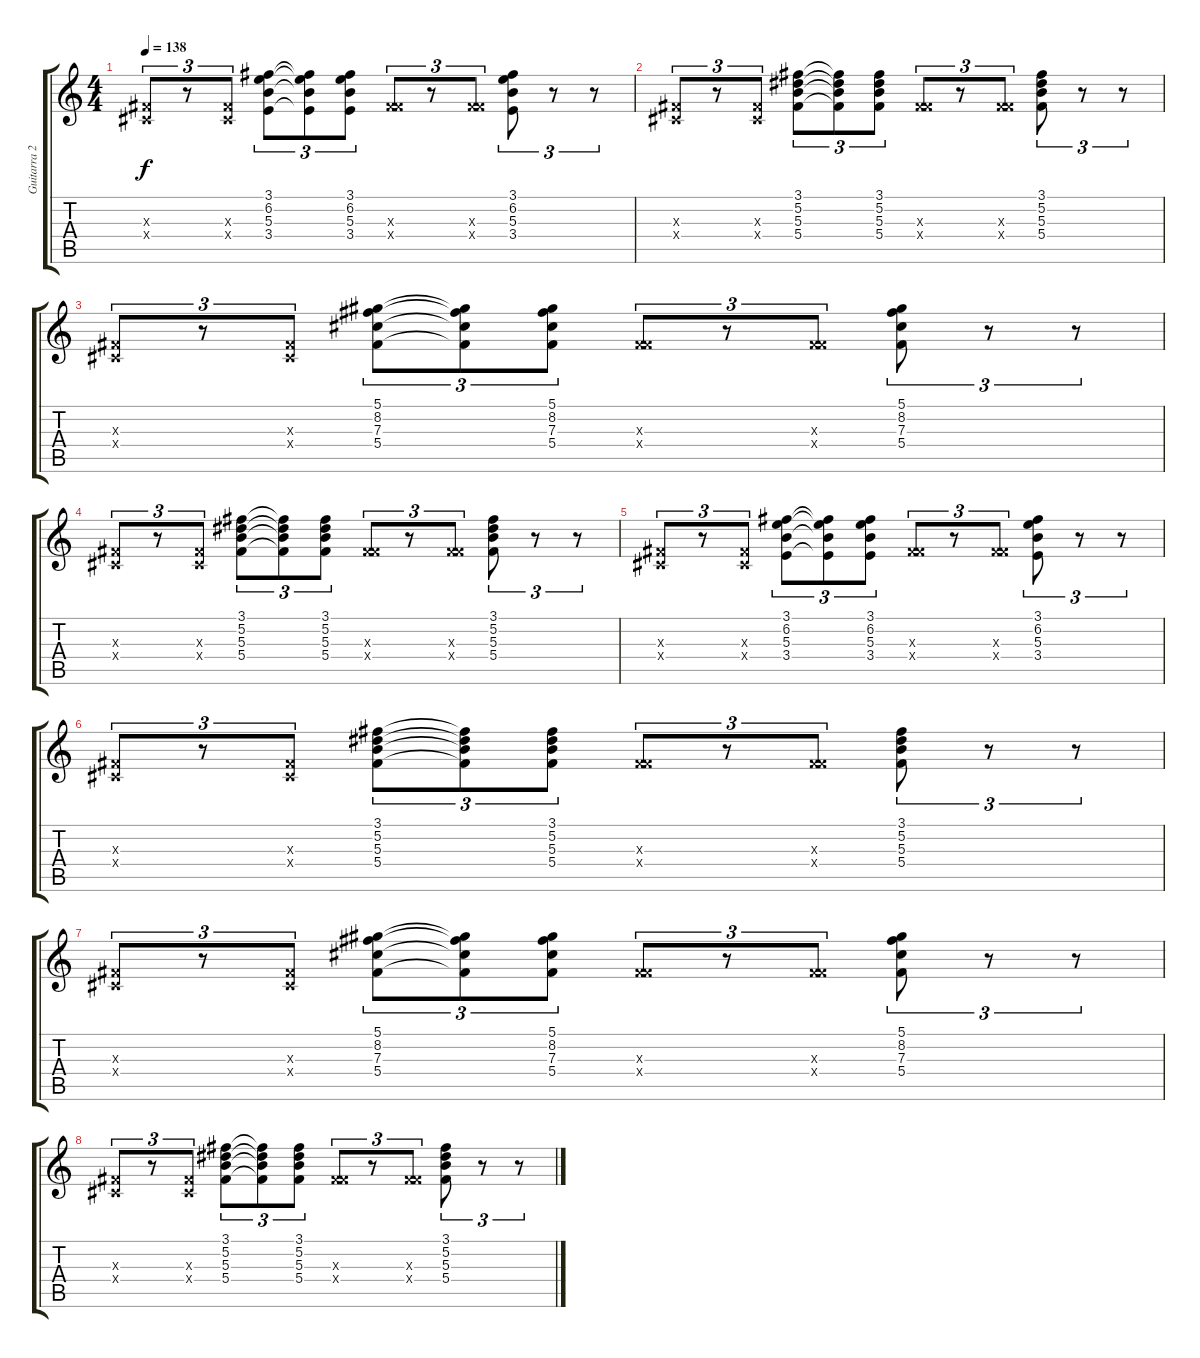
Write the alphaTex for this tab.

\track ("Guitarra 2" "Guitarra 2") {instrument acousticguitarsteel}
\staff {score tabs}
\tuning (Eb4 Bb3 Gb3 Db3 Ab2 Eb2) {hide}
\ts (4 4)
\tempo 138
\clef g2
\ks c
(0.3{x} 0.4{x}).8{tu (3 2) dy f} r.8{tu (3 2)} (0.3{x} 0.4{x}).8{tu (3 2)} (3.1 6.2 5.3 3.4).8{tu (3 2)} (3.1{t} 6.2{t} 5.3{t} 3.4{t}).8{tu (3 2)} (3.1 6.2 5.3 3.4).8{tu (3 2)} (0.3{x} 5.4{x}).8{tu (3 2)} r.8{tu (3 2)} (0.3{x} 5.4{x}).8{tu (3 2)} (3.1 6.2 5.3 3.4).8{tu (3 2)} r.8{tu (3 2)} r.8{tu (3 2)} |
(0.3{x} 0.4{x}).8{tu (3 2)} r.8{tu (3 2)} (0.3{x} 0.4{x}).8{tu (3 2)} (3.1 5.2 5.3 5.4).8{tu (3 2)} (3.1{t} 5.2{t} 5.3{t} 5.4{t}).8{tu (3 2)} (3.1 5.2 5.3 5.4).8{tu (3 2)} (0.3{x} 5.4{x}).8{tu (3 2)} r.8{tu (3 2)} (0.3{x} 5.4{x}).8{tu (3 2)} (3.1 5.2 5.3 5.4).8{tu (3 2)} r.8{tu (3 2)} r.8{tu (3 2)} |
(0.3{x} 0.4{x}).8{tu (3 2)} r.8{tu (3 2)} (0.3{x} 0.4{x}).8{tu (3 2)} (5.1 8.2 7.3 5.4).8{tu (3 2)} (5.1{t} 8.2{t} 7.3{t} 5.4{t}).8{tu (3 2)} (5.1 8.2 7.3 5.4).8{tu (3 2)} (0.3{x} 5.4{x}).8{tu (3 2)} r.8{tu (3 2)} (0.3{x} 5.4{x}).8{tu (3 2)} (5.1 8.2 7.3 5.4).8{tu (3 2)} r.8{tu (3 2)} r.8{tu (3 2)} |
(0.3{x} 0.4{x}).8{tu (3 2)} r.8{tu (3 2)} (0.3{x} 0.4{x}).8{tu (3 2)} (3.1 5.2 5.3 5.4).8{tu (3 2)} (3.1{t} 5.2{t} 5.3{t} 5.4{t}).8{tu (3 2)} (3.1 5.2 5.3 5.4).8{tu (3 2)} (0.3{x} 5.4{x}).8{tu (3 2)} r.8{tu (3 2)} (0.3{x} 5.4{x}).8{tu (3 2)} (3.1 5.2 5.3 5.4).8{tu (3 2)} r.8{tu (3 2)} r.8{tu (3 2)} |
(0.3{x} 0.4{x}).8{tu (3 2)} r.8{tu (3 2)} (0.3{x} 0.4{x}).8{tu (3 2)} (3.1 6.2 5.3 3.4).8{tu (3 2)} (3.1{t} 6.2{t} 5.3{t} 3.4{t}).8{tu (3 2)} (3.1 6.2 5.3 3.4).8{tu (3 2)} (0.3{x} 5.4{x}).8{tu (3 2)} r.8{tu (3 2)} (0.3{x} 5.4{x}).8{tu (3 2)} (3.1 6.2 5.3 3.4).8{tu (3 2)} r.8{tu (3 2)} r.8{tu (3 2)} |
(0.3{x} 0.4{x}).8{tu (3 2)} r.8{tu (3 2)} (0.3{x} 0.4{x}).8{tu (3 2)} (3.1 5.2 5.3 5.4).8{tu (3 2)} (3.1{t} 5.2{t} 5.3{t} 5.4{t}).8{tu (3 2)} (3.1 5.2 5.3 5.4).8{tu (3 2)} (0.3{x} 5.4{x}).8{tu (3 2)} r.8{tu (3 2)} (0.3{x} 5.4{x}).8{tu (3 2)} (3.1 5.2 5.3 5.4).8{tu (3 2)} r.8{tu (3 2)} r.8{tu (3 2)} |
(0.3{x} 0.4{x}).8{tu (3 2)} r.8{tu (3 2)} (0.3{x} 0.4{x}).8{tu (3 2)} (5.1 8.2 7.3 5.4).8{tu (3 2)} (5.1{t} 8.2{t} 7.3{t} 5.4{t}).8{tu (3 2)} (5.1 8.2 7.3 5.4).8{tu (3 2)} (0.3{x} 5.4{x}).8{tu (3 2)} r.8{tu (3 2)} (0.3{x} 5.4{x}).8{tu (3 2)} (5.1 8.2 7.3 5.4).8{tu (3 2)} r.8{tu (3 2)} r.8{tu (3 2)} |
(0.3{x} 0.4{x}).8{tu (3 2)} r.8{tu (3 2)} (0.3{x} 0.4{x}).8{tu (3 2)} (3.1 5.2 5.3 5.4).8{tu (3 2)} (3.1{t} 5.2{t} 5.3{t} 5.4{t}).8{tu (3 2)} (3.1 5.2 5.3 5.4).8{tu (3 2)} (0.3{x} 5.4{x}).8{tu (3 2)} r.8{tu (3 2)} (0.3{x} 5.4{x}).8{tu (3 2)} (3.1 5.2 5.3 5.4).8{tu (3 2)} r.8{tu (3 2)} r.8{tu (3 2)}
